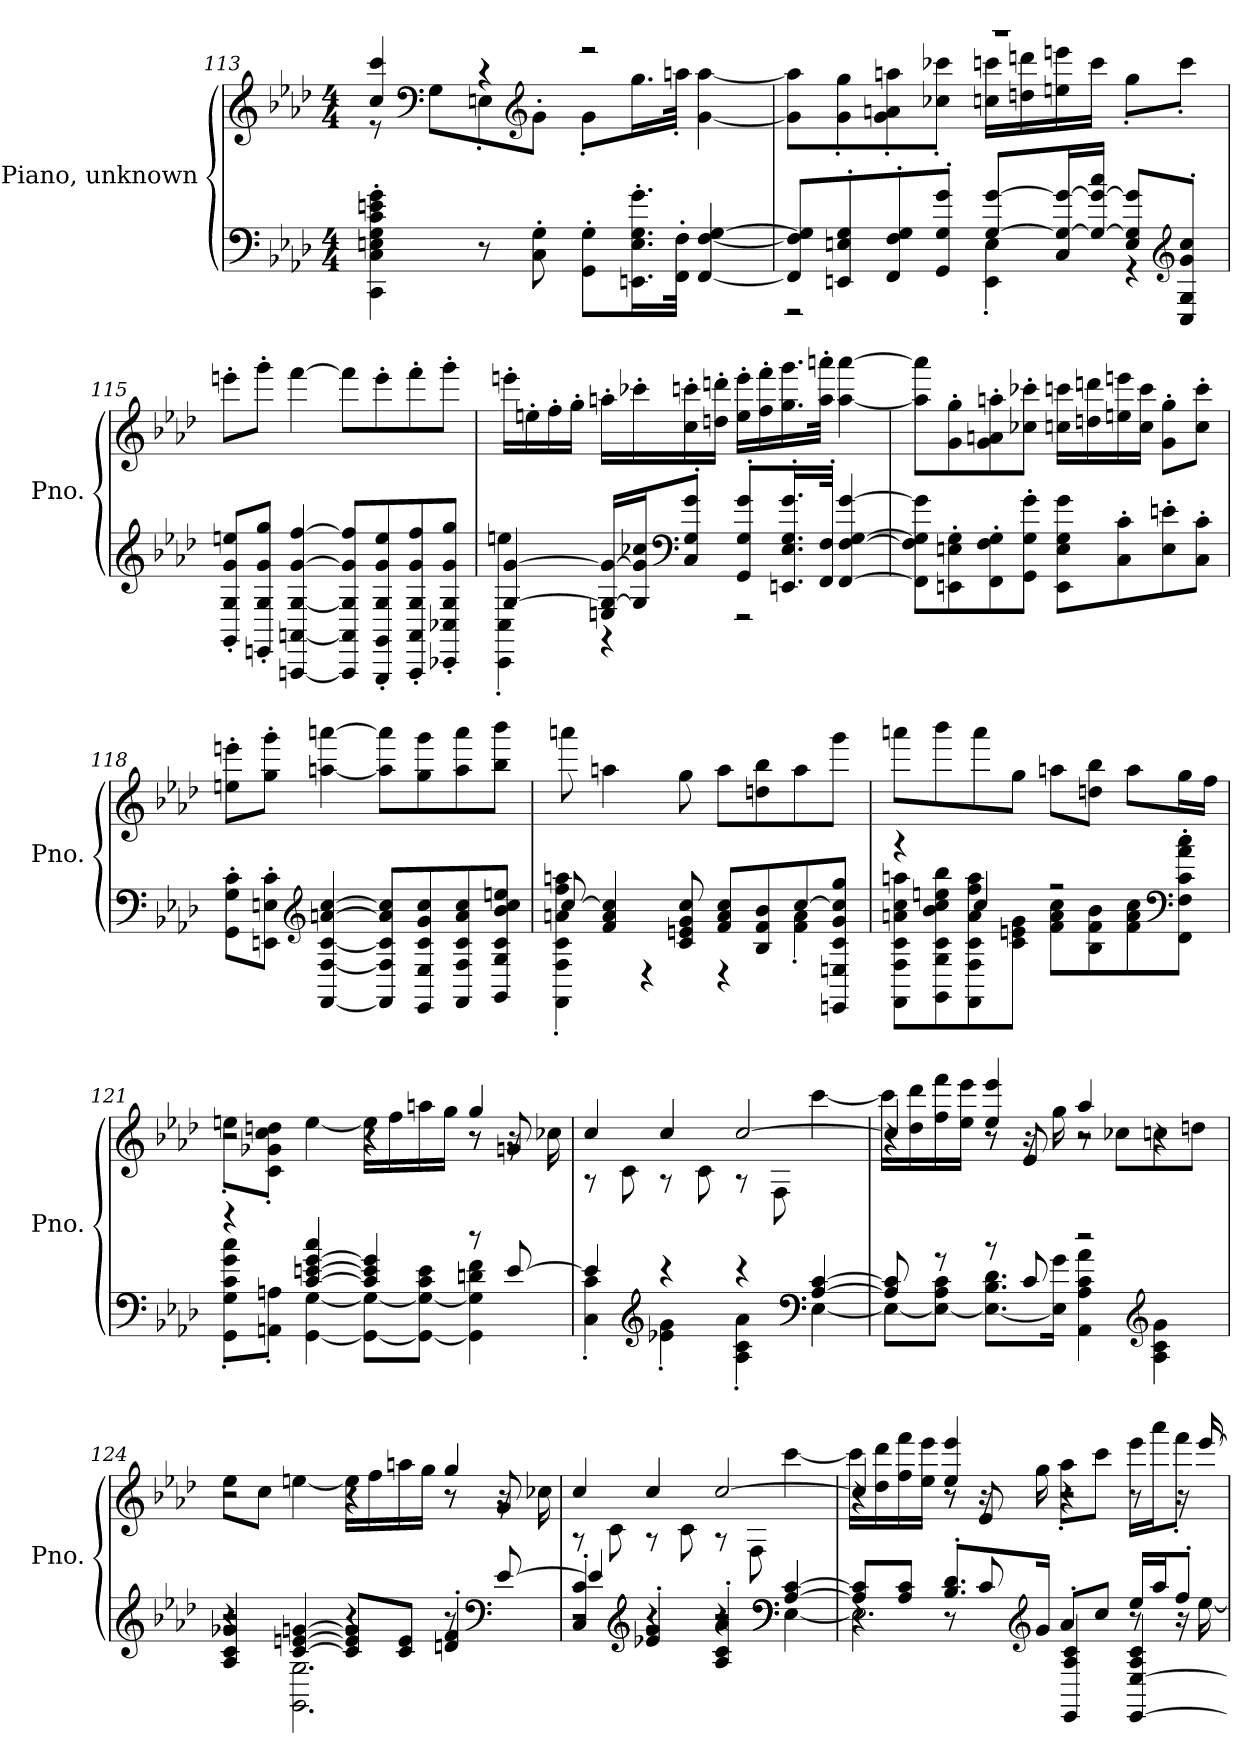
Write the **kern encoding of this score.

**kern	**kern
*part1	*part1
*staff2	*staff1
*I"Piano, unknown	*
*I'Pno.	*
!!LO:LB:g=z
*clefF4	*clefG2
*k[b-e-a-d-]	*k[b-e-a-d-]
*M4/4	*M4/4
=113	=113
*	*^
4CC\' 4C\' 4En\' 4G\' 4c\' 4en\' 4g\'	4cc/ 4ccc/	8r
*	*clefF4	*
.	.	8G\L
8r	4r	8En'\
*	*clefG2	*
8C\' 8G\'	.	8g'\J
8GG\' 8G\'L	2r	8g'\L
16.EEn\' 16.E\' 16.G\' 16.g\'L	.	16.gg\L
32FF\' 32F\'JJk	.	32aan'\JJk
[4FF/ [4F/ [4G/	.	[4g\ [4aa\
=114	=114	=114
*^	*	*
8FF/] 8F/] 8G/]L	2r	1r	8g\] 8aa\]L
8EEn/' 8En/' 8G/'	.	.	8g\' 8gg\'
8FF/' 8F/' 8G/'	.	.	8g\' 8an\' 8aan\'
8GG/' 8G/' 8g/'J	.	.	8cc-X\' 8ccc-X\'J
[8G/ [8g/L	4EE\' 4E\'	.	16ccn\ 16cccn\LL
.	.	.	16ddn\ 16dddn\
16C/ 16G/_ 16g/_L	.	.	16een\ 16eeen\
16G/_ 16g/_ 16cc/JJ	.	.	16ccc\JJ
8E/ 8G/] 8g/]L	4r	.	8gg'\L
*clefG2	*	*	*
8C/' 8G/' 8g/' 8cc/'J	.	.	8ccc'\J
*v	*v	*	*
*	*v	*v
!!LO:PB:g=z
=115	=115
8GG/' 8G/' 8g/' 8een/'L	8eeen'\L
8EEn/' 8G/' 8g/' 8gg/'J	8ggg'\J
[4AAAn/ [4AAn/ [4G/ [4g/ [4ff/	[4fff\
8AAA/] 8AA/] 8G/] 8g/] 8ff/]L	8fff\L]
8GGG/' 8GG/' 8G/' 8g/' 8ee/'	8eee'\
8AAA/' 8AA/' 8G/' 8g/' 8ff/'	8fff'\
8CC-X/' 8C-X/' 8G/' 8g/' 8gg/'J	8ggg'\J
=116	=116
*^	*
[4G/ [4g/	4CC\' 4C\' 4een\'	16eeen'\LL
.	.	16een'\
.	.	16ff'\
.	.	16gg'\JJ
16En/ 16G/_ 16g/_LL	4r	16aan'\LL
16G/] 16g/] 16cc-X/J	.	16ccc-X'\
*clefF4	*	*
8C/' 8G/' 8g/'J	.	16cc\' 16cccn\'
.	.	16ddn\' 16dddn\'JJ
8GG/' 8G/' 8g/'L	2r	16ee\' 16eee\'LL
.	.	16ff\' 16fff\'
16.EEn/' 16.E/' 16.G/' 16.g/'L	.	16.gg\ 16.ggg\
32FF/' 32F/'JJk	.	32aa\' 32aaan\'JJk
[4FF/ [4F/ [4G/ [4g/	.	[4aa\ [4aaa\
*v	*v	*
!!LO:LB:g=z
=117	=117
8FF\] 8F\] 8G\] 8g\]L	8aa\] 8aaa\]L
8EEn\' 8En\' 8G\'	8g\' 8gg\'
8FF\' 8F\' 8G\'	8g\' 8an\' 8aan\'
8GG\' 8G\' 8g\'J	8cc-X\' 8ccc-X\'J
8EE\ 8E\ 8G\ 8g\L	16ccn\ 16cccn\LL
.	16ddn\ 16dddn\
8C\' 8c\'	16een\ 16eeen\
.	16cc\ 16ccc\JJ
8E\' 8en\'	8g\' 8gg\'L
8C\' 8c\'J	8cc\' 8ccc\'J
=118	=118
8GG\' 8G\' 8c\'L	8een\' 8eeen\'L
8EEn\' 8En\' 8c\'J	8gg\' 8ggg\'J
*clefG2	*
[4FF/ [4F/ [4c/ [4an/ [4cc/	[4aan\ [4aaan\
8FF/] 8F/] 8c/] 8a/] 8cc/]L	8aa\] 8aaa\]L
8EE/ 8E/ 8c/ 8g/ 8cc/	8gg\ 8ggg\
8FF/ 8F/ 8c/ 8a/ 8cc/	8aa\ 8aaa\
8GG/ 8G/ 8c/ 8b-/ 8cc/ 8een/J	8bb-\ 8bbb-\J
=119	=119
*^	*
[8cc/	4FF\' 4F\' 4c\' 4an\' 4ff\' 4aan\'	8aaan\
4f/ 4a/ 4cc/]	.	4aan\
.	4r	.
8c/ 8en/ 8g/ 8cc/	.	8gg\
8f/ 8a/ 8cc/L	4r	8aa\L
8B-/ 8f/ 8b-/	.	8ddn\ 8bb-\
[8cc/	4f\' 4a\'	8aa\
8EEn/ 8En/ 8c/ 8g/ 8cc/] 8gg/J	.	8ggg\J
!!LO:LB:g=z
=120	=120	=120
4r	8FF\ 8F\ 8c\ 8an\ 8cc\ 8aan\L	8aaan\L
.	8GG\ 8G\ 8c\ 8b-\ 8cc\ 8een\ 8bb-\	8bbb-\
4cc/	8FF\ 8F\ 8c\ 8a\ 8ff\ 8aa\	8aaa\
.	8c\ 8en\ 8g\J	8gg\J
2r	8f\ 8a\ 8cc\L	8aan\L
.	8B-\ 8f\ 8b-\	8ddn\ 8bb-\J
.	8f\ 8a\ 8cc\	8aa\L
*clefF4	*	*
.	8FF\' 8F\' 8c\' 8a\' 8cc\'J	16gg\L
.	.	16ff\JJ
=121	=121	=121
*	*	*^
*	*	*	*^
4r	8GG\' 8G\' 8c\' 8g\' 8cc\'L	2r	8een'\L	2r
.	8AAn\' 8An\'J	.	8c\' 8g-X\' 8cc\' 8ddn\'J	.
[4c/ [4en/ [4g/ 4cc/	[4GG\ [4G\	.	[4ee\	.
4c/] 4e/] 4g/]	8GG\_ 8G\_L	4r	16ee\LL]	4r
.	.	.	16ff\	.
.	8GG\_ 8G\_ 8c\ 8e\J	.	16aan\	.
.	.	.	16gg\JJ	.
8r	4GG\] 4G\] 4dn\ 4f\	4gg/	8r	8r
[8e/	.	.	16r	8gn/
.	.	.	16cc-X\	.
*	*	*	*v	*v
=122	=122	=122	=122
4e/]	4C\' 4c\'	4cc/	8r
.	.	.	8c\
*clefG2	*	*	*
4r	4e-X\' 4g\'	4cc/	8r
.	.	.	8c\
4r	4A-\' 4c\' 4a-\'	[2cc/	8r
.	.	.	8F\
*clefF4	*	*	*
[4A-/ [4c/	[4E-\	.	[4ccc\
!!LO:LB:g=z
=123	=123	=123	=123
*	*	*	*^
8A-/] 8c/]	8E-\L_	4cc/]	16ccc\LL]	4r
.	.	.	16dd-\ 16ddd-\	.
8r	8E-\_ 8A-\ 8c\J	.	16ff\ 16fff\	.
.	.	.	16ee-\ 16eee-\JJ	.
8r	8.E-\_ 8.B-\ 8.d-\L	4ee-/ 4eee-/	8r	8r
8c/	.	.	16r	8e-/
.	16E-\] 16g\Jk	.	16gg\	.
2r	4AA-\ 4A-\ 4c\ 4a-\	4aa-/	8r	2r
.	.	.	8cc-X\L	.
*clefG2	*	*	*	*
.	4A-\ 4c\ 4g\	4r	8ccn\	.
.	.	.	8ddn\J	.
=124	=124	=124	=124	=124
*	*^	*	*	*
4A-/ 4c/ 4g-X/	4r	2r	2r	8ee-\L	2r
.	.	.	.	8cc\J	.
[4c/ [4en/ [4gn/	2.GG\ 2.G\	.	.	[4een\	.
8c/] 8e/] 8g/]L	.	4r	4r	16ee\LL]	4r
.	.	.	.	16ff\	.
8c/ 8e/J	.	.	.	16aan\	.
.	.	.	.	16gg\JJ	.
4dn/' 4f/'	.	8r	4gg/	8r	8r
*clefF4	*	*	*	*	*
.	.	[8e/	.	16r	8g/
.	.	.	.	16cc-X\	.
*	*	*	*	*v	*v
!!LO:LB:g=z
=125	=125	=125	=125	=125
4C/' 4c/'	2r	4e/]	4cc/	8r
.	.	.	.	8c\
*clefG2	*	*	*	*
4e-X/' 4g/'	.	4r	4cc/	8r
.	.	.	.	8c\
4A-/' 4c/' 4a-/'	4r	2r	[2cc/	8r
.	.	.	.	8F\
*clefF4	*	*	*	*
[4A-/ [4c/	[4E-\	.	.	[4ccc\
=126	=126	=126	=126	=126
*	*	*	*	*^
8A-/] 8c/]L	2.E-\]	4r	4cc/]	16ccc\LL]	4r
.	.	.	.	16dd-\ 16ddd-\	.
8A-/ 8c/J	.	.	.	16ff\ 16fff\	.
.	.	.	.	16ee-\ 16eee-\JJ	.
8.B-/' 8.d-/'L	.	8r	4ee-/ 4eee-/	8r	8r
.	.	8c/	.	16r	8e-/
*clefG2	*	*	*	*	*
16g/Jk	.	.	.	16gg\	.
8a-'/L	.	4EE-/ 4A-/ 4c/	4r	8aa-'\L	2r
8cc/J	.	.	.	8ccc\J	.
16ee-/LL	8r	[4EE-/ [4E-/ 4A-/ 4c/	8r	16eee-\LL	.
16aa-/J	.	.	.	16aaa-\J	.
8ff'/J	16r	.	16r	8fff'\J	.
.	[16ee-\	.	[16eee-/	.	.
*v	*v	*v	*	*	*
*	*v	*v	*v
=	=
*-	*-
